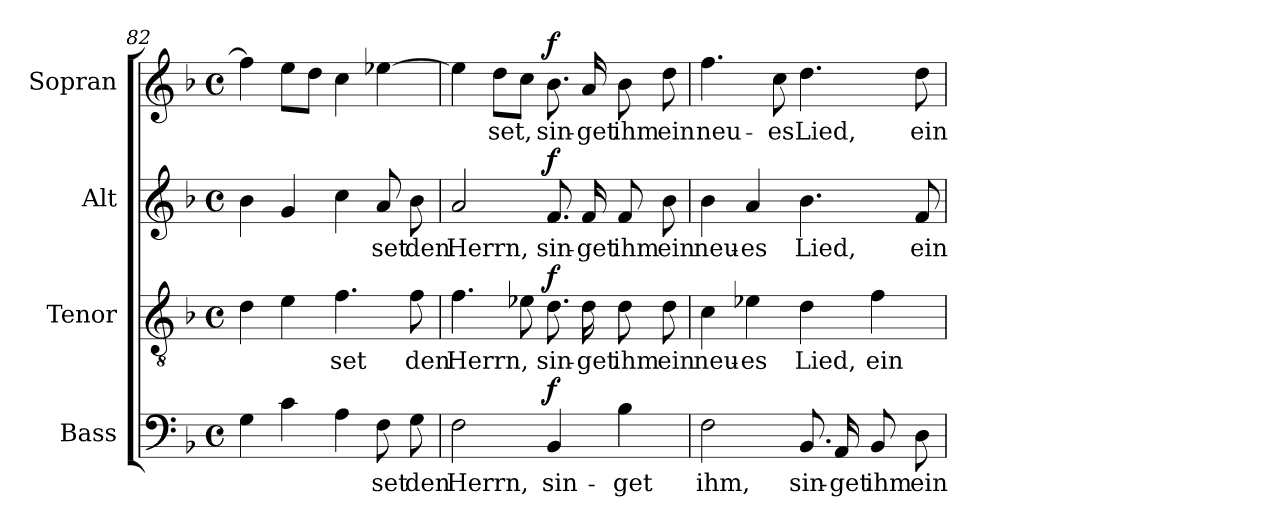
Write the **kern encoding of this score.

**kern	**text	**dynam	**kern	**text	**dynam	**kern	**text	**dynam	**kern	**text	**dynam
*part4	*part4	*part4	*part3	*part3	*part3	*part2	*part2	*part2	*part1	*part1	*part1
*staff4	*staff4	*staff4	*staff3	*staff3	*staff3	*staff2	*staff2	*staff2	*staff1	*staff1	*staff1
*I"Bass	*	*	*I"Tenor	*	*	*I"Alt	*	*	*I"Sopran	*	*
*I'B.	*	*	*I'T.	*	*	*I'A.	*	*	*I'S.	*	*
*clefF4	*	*	*clefGv2	*	*	*clefG2	*	*	*clefG2	*	*
*k[b-]	*	*	*k[b-]	*	*	*k[b-]	*	*	*k[b-]	*	*
*F:	*	*	*F:	*	*	*F:	*	*	*F:	*	*
*M4/4	*	*	*M4/4	*	*	*M4/4	*	*	*M4/4	*	*
*met(c)	*	*	*met(c)	*	*	*met(c)	*	*	*met(c)	*	*
=82	=82	=82	=82	=82	=82	=82	=82	=82	=82	=82	=82
4G\	.	.	4d\	.	.	4b-\	.	.	4ff\]	.	.
4c\	.	.	4e\	.	.	4g/	.	.	8ee\L	.	.
.	.	.	.	.	.	.	.	.	8dd\J	.	.
!	!	!	!	!LO:LY:b	!	!	!	!	!	!	!
4A\	.	.	4.f\	-set	.	4cc\	.	.	4cc\	.	.
!	!LO:LY:b	!	!	!	!	!	!LO:LY:b	!	!	!	!
8F\	-set	.	.	.	.	8a/	-set	.	[4ee-X\	.	.
!	!LO:LY:b	!	!	!LO:LY:b	!	!	!LO:LY:b	!	!	!	!
8G\	den	.	8f\	den	.	8b-\	den	.	.	.	.
=83	=83	=83	=83	=83	=83	=83	=83	=83	=83	=83	=83
!	!LO:LY:b	!	!	!LO:LY:b	!	!	!LO:LY:b	!	!	!	!
2F\	Herrn,	.	4.f\	Herrn,	.	2a/	Herrn,	.	4ee-\]	.	.
!	!	!	!	!	!	!	!	!	!	!LO:LY:b	!
.	.	.	.	.	.	.	.	.	8dd\L	-set,	.
.	.	.	8e-X\	.	.	.	.	.	8cc\J	.	.
!	!LO:LY:b	!LO:DY:a	!	!LO:LY:b	!LO:DY:a	!	!LO:LY:b	!LO:DY:a	!	!LO:LY:b	!LO:DY:a
4BB-/	sin-	f	8.d\	sin-	f	8.f/	sin-	f	8.b-\	sin-	f
!	!	!	!	!LO:LY:b	!	!	!LO:LY:b	!	!	!LO:LY:b	!
.	.	.	16d\	-get	.	16f/	-get	.	16a/	-get	.
!	!LO:LY:b	!	!	!LO:LY:b	!	!	!LO:LY:b	!	!	!LO:LY:b	!
4B-\	-get	.	8d\	ihm	.	8f/	ihm	.	8b-\	ihm	.
!	!	!	!	!LO:LY:b	!	!	!LO:LY:b	!	!	!LO:LY:b	!
.	.	.	8d\	ein	.	8b-\	ein	.	8dd\	ein	.
=84	=84	=84	=84	=84	=84	=84	=84	=84	=84	=84	=84
!	!LO:LY:b	!	!	!LO:LY:b	!	!	!LO:LY:b	!	!	!LO:LY:b	!
2F\	ihm,	.	4c\	neu-	.	4b-\	neu-	.	4.ff\	neu-	.
!	!	!	!	!LO:LY:b	!	!	!LO:LY:b	!	!	!	!
.	.	.	4e-X\	-es	.	4a/	-es	.	.	.	.
!	!	!	!	!	!	!	!	!	!	!LO:LY:b	!
.	.	.	.	.	.	.	.	.	8cc\	-es	.
!	!LO:LY:b	!	!	!LO:LY:b	!	!	!LO:LY:b	!	!	!LO:LY:b	!
8.BB-/	sin-	.	4d\	Lied,	.	4.b-\	Lied,	.	4.dd\	Lied,	.
!	!LO:LY:b	!	!	!	!	!	!	!	!	!	!
16AA/	-get	.	.	.	.	.	.	.	.	.	.
!	!LO:LY:b	!	!	!LO:LY:b	!	!	!	!	!	!	!
8BB-/	ihm	.	4f\	ein	.	.	.	.	.	.	.
!	!LO:LY:b	!	!	!	!	!	!LO:LY:b	!	!	!LO:LY:b	!
8D\	ein	.	.	.	.	8f/	ein	.	8dd\	ein	.
=	=	=	=	=	=	=	=	=	=	=	=
*-	*-	*-	*-	*-	*-	*-	*-	*-	*-	*-	*-
